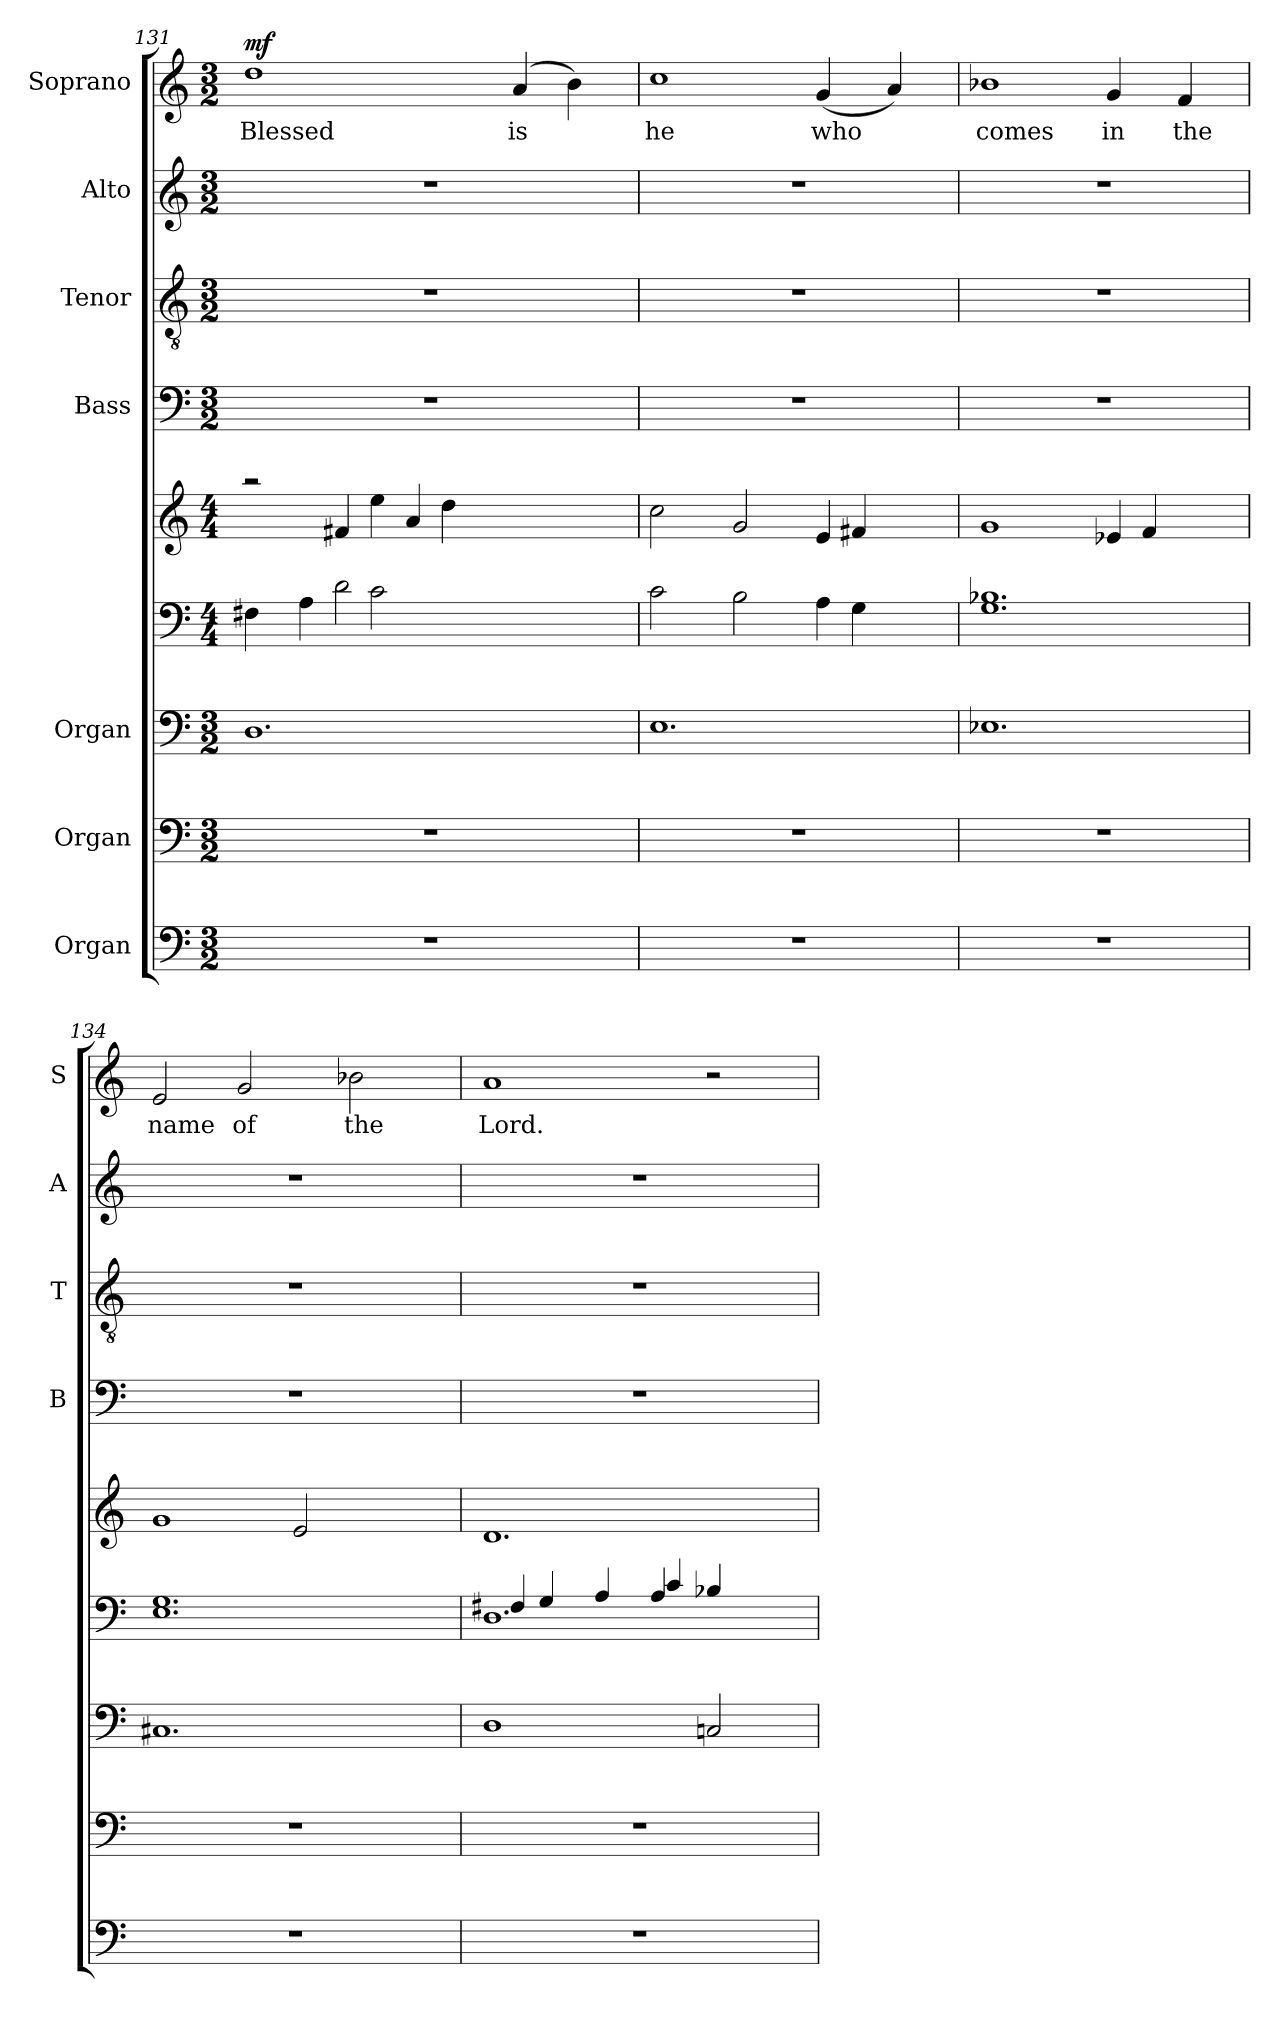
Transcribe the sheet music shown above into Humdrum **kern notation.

**kern	**kern	**kern	**kern	**kern	**kern	**kern	**kern	**kern	**text	**dynam
*part9	*part8	*part7	*part6	*part5	*part4	*part3	*part2	*part1	*part1	*part1
*staff9	*staff8	*staff7	*staff6	*staff5	*staff4	*staff3	*staff2	*staff1	*staff1	*staff1
*I"Organ	*I"Organ	*I"Organ	*	*	*I"Bass	*I"Tenor	*I"Alto	*I"Soprano	*	*
*	*	*	*	*	*I'B	*I'T	*I'A	*I'S	*	*
!!LO:LB:g=z
*clefF4	*clefF4	*clefF4	*clefF4	*clefG2	*clefF4	*clefGv2	*clefG2	*clefG2	*	*
*k[]	*k[]	*k[]	*k[]	*k[]	*k[]	*k[]	*k[]	*k[]	*	*
*C:	*C:	*C:	*C:	*C:	*C:	*C:	*C:	*C:	*	*
*M3/2	*M3/2	*M3/2	*M4/4	*M4/4	*M3/2	*M3/2	*M3/2	*M3/2	*	*
=131	=131	=131	=131	=131	=131	=131	=131	=131	=131	=131
*	*	*	*^	*^	*	*	*	*	*	*
!	!	!	!	!	!	!	!	!	!	!	!LO:LY:b	!LO:DY:a
1.r	1.r	1.D	4F#X\	4.ryy	2raa	4.ryy	1.r	1.r	1.r	1dd	Blessed	mf
.	.	.	4A\	.	.	.	.	.	.	.	.	.
.	.	.	.	2d\	.	4f#X/	.	.	.	.	.	.
.	.	.	2c\	.	4ee\	.	.	.	.	.	.	.
.	.	.	.	.	.	4a/	.	.	.	.	.	.
.	.	.	.	.	4dd\	.	.	.	.	.	.	.
.	.	.	.	2ryy	.	2ryy	.	.	.	.	.	.
!	!	!	!	!	!	!	!	!	!	!	!LO:LY:b	!
.	.	.	2ryy	.	2ryy	.	.	.	.	(4a/	is	.
.	.	.	.	.	.	.	.	.	.	4b\)	.	.
.	.	.	.	8ryy	.	8ryy	.	.	.	.	.	.
=132	=132	=132	=132	=132	=132	=132	=132	=132	=132	=132	=132	=132
*	*	*	*	*^	*	*^	*	*	*	*	*	*
!	!	!	!	!	!	!	!	!	!	!	!	!	!LO:LY:b	!
1.r	1.r	1.E	2c\	1ryy	1ryy	2cc\	1ryy	1ryy	1.r	1.r	1.r	1cc	he	.
.	.	.	2B\	.	.	2g/	.	.	.	.	.	.	.	.
!	!	!	!	!	!	!	!	!	!	!	!	!	!LO:LY:b	!
.	.	.	8ryy	4A\	8ryy	8ryy	4e/	8ryy	.	.	.	(<4g/	who	.
.	.	.	4.ryy	.	4G\	4.ryy	.	4f#X/	.	.	.	.	.	.
.	.	.	.	8ryy	.	.	8ryy	.	.	.	.	4a/)	.	.
.	.	.	.	8ryy	8ryy	.	8ryy	8ryy	.	.	.	.	.	.
=133	=133	=133	=133	=133	=133	=133	=133	=133	=133	=133	=133	=133	=133	=133
!	!	!	!	!	!	!	!	!	!	!	!	!	!LO:LY:b	!
*	*	*	*v	*v	*v	*	*	*	*	*	*	*	*	*
1.r	1.r	1.E-X	1.G 1.B-X	1g	1ryy	1ryy	1.r	1.r	1.r	1b-X	comes	.
!	!	!	!	!	!	!	!	!	!	!	!LO:LY:b	!
.	.	.	.	8ryy	4e-X/	8ryy	.	.	.	4g/	in	.
.	.	.	.	4.ryy	.	4f/	.	.	.	.	.	.
!	!	!	!	!	!	!	!	!	!	!	!LO:LY:b	!
.	.	.	.	.	8ryy	.	.	.	.	4f/	the	.
.	.	.	.	.	8ryy	8ryy	.	.	.	.	.	.
=134	=134	=134	=134	=134	=134	=134	=134	=134	=134	=134	=134	=134
!	!	!	!	!	!	!	!	!	!	!	!LO:LY:b	!
*	*	*	*	*	*v	*v	*	*	*	*	*	*
1.r	1.r	1.C#X	1.E 1.G	1g	2.ryy	1.r	1.r	1.r	2e/	name	.
!	!	!	!	!	!	!	!	!	!	!LO:LY:b	!
.	.	.	.	.	.	.	.	.	2g/	of	.
.	.	.	.	.	2e/	.	.	.	.	.	.
!	!	!	!	!	!	!	!	!	!	!LO:LY:b	!
.	.	.	.	4ryy	.	.	.	.	2b-X\	the	.
.	.	.	.	4ryy	4ryy	.	.	.	.	.	.
=135	=135	=135	=135	=135	=135	=135	=135	=135	=135	=135	=135
*	*	*	*^	*	*	*	*	*	*	*	*
*	*	*	*	*^	*	*	*	*	*	*	*	*
!	!	!	!	!	!	!	!	!	!	!	!	!LO:LY:b	!
*	*	*	*	*	*	*v	*v	*	*	*	*	*	*
1.r	1.r	1D	1.D	4F#X/	2.ryy	1.d	1.r	1.r	1.r	1a	Lord.	.
.	.	.	.	4G/	.	.	.	.	.	.	.	.
.	.	.	.	4A/	.	.	.	.	.	.	.	.
.	.	.	.	4A/	4c/	.	.	.	.	.	.	.
.	.	2Cn/	.	2ryy	4B-X/	.	.	.	.	2r	.	.
.	.	.	.	.	4ryy	.	.	.	.	.	.	.
*	*	*	*v	*v	*v	*	*	*	*	*	*	*
=	=	=	=	=	=	=	=	=	=	=
*-	*-	*-	*-	*-	*-	*-	*-	*-	*-	*-
